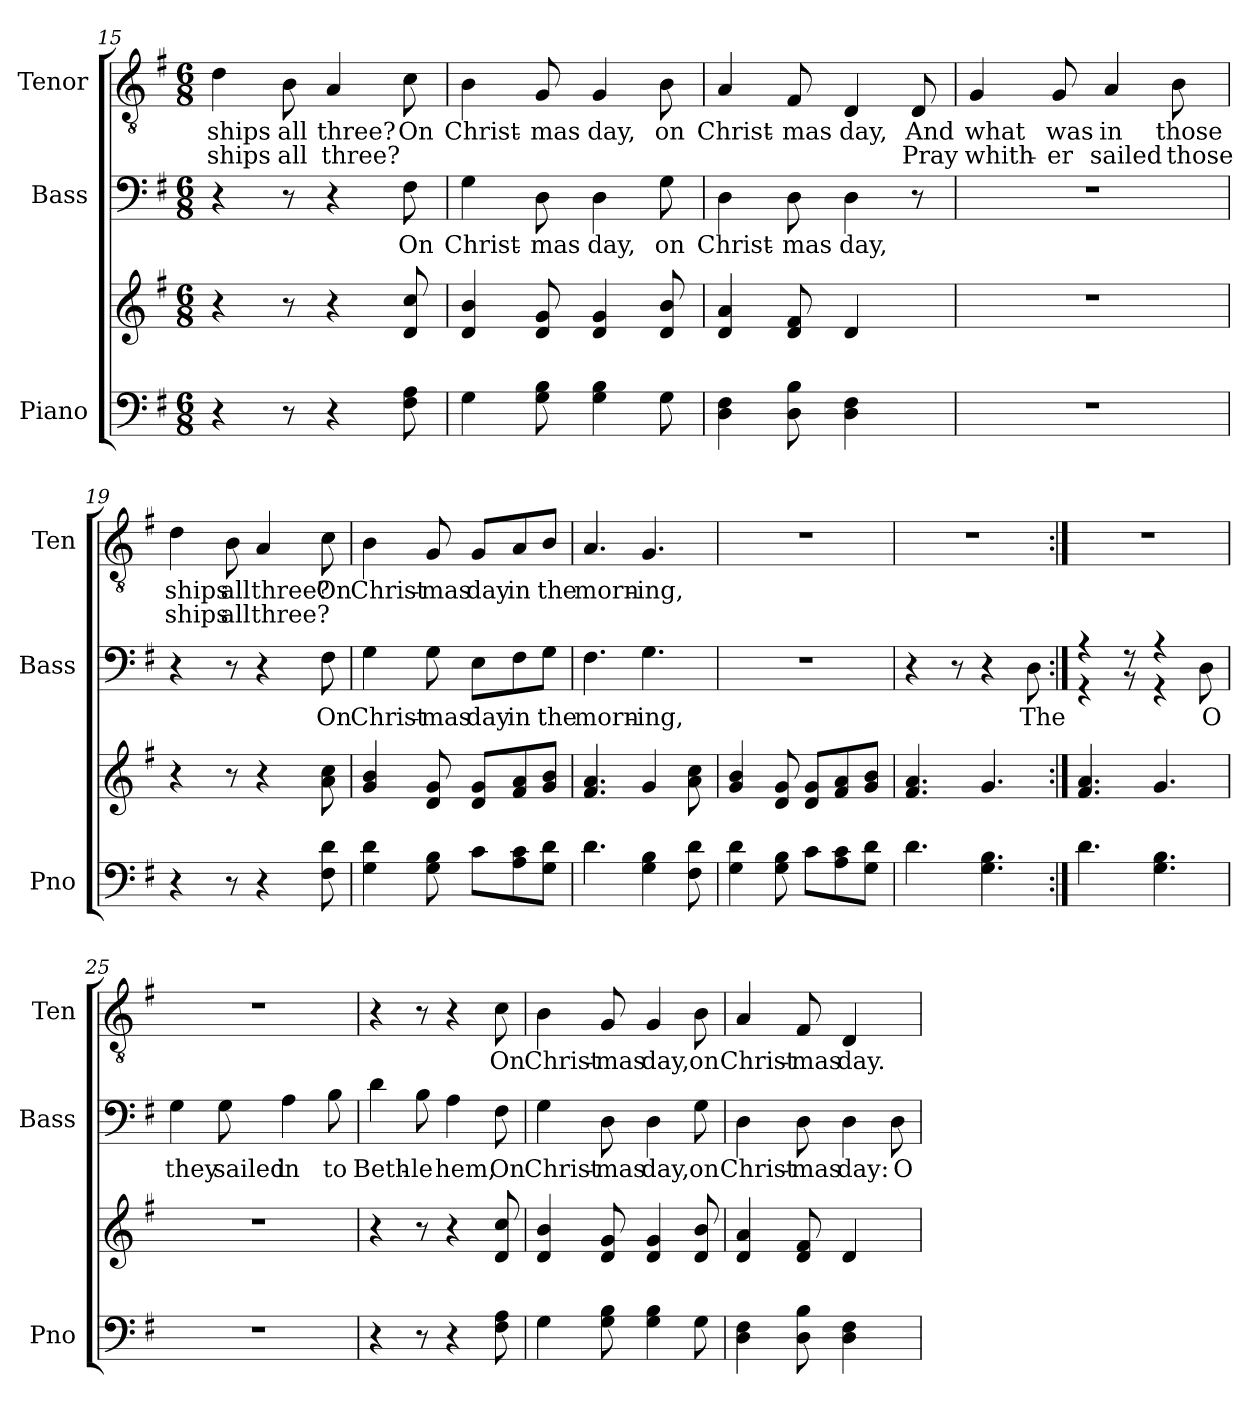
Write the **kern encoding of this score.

**kern	**kern	**kern	**text	**kern	**text	**text
*part3	*part3	*part2	*part2	*part1	*part1	*part1
*staff4	*staff3	*staff2	*staff2	*staff1	*staff1	*staff1
*I"Piano	*	*I"Bass	*	*I"Tenor	*	*
*I'Pno	*	*I'Bass	*	*I'Ten	*	*
*clefF4	*clefG2	*clefF4	*	*clefGv2	*	*
*k[f#]	*k[f#]	*k[f#]	*	*k[f#]	*	*
*G:	*G:	*G:	*	*G:	*	*
*M6/8	*M6/8	*M6/8	*	*M6/8	*	*
=15	=15	=15	=15	=15	=15	=15
4r	4r	4r	.	4d	ships	ships
8r	8r	8r	.	8B	all	all
4r	4r	4r	.	4A	three?	three?
8F# 8A	8d 8cc	8F#	On	8c	On	.
=16	=16	=16	=16	=16	=16	=16
4G	4d 4b	4G	Christ-	4B	Christ-	.
8G 8B	8d 8g	8D	-mas	8G	-mas	.
4G 4B	4d 4g	4D	day,	4G	day,	.
8G	8d 8b	8G	on	8B	on	.
=17	=17	=17	=17	=17	=17	=17
4D 4F#	4d 4a	4D	Christ-	4A	Christ-	.
8D 8B	8d 8f#	8D	-mas	8F#	-mas	.
4D 4F#	4d	4D	day,	4D	day,	.
8ryy	8ryy	8r	.	8D	And	Pray
=18	=18	=18	=18	=18	=18	=18
!LO:N:vis=1	!LO:N:vis=1	!LO:N:vis=1	!	!	!	!
2.r	2.r	2.r	.	4G	what	whith-
.	.	.	.	8G	was	-er
.	.	.	.	4A	in	sailed
.	.	.	.	8B	those	those
=19	=19	=19	=19	=19	=19	=19
4r	4r	4r	.	4d	ships	ships
8r	8r	8r	.	8B	all	all
4r	4r	4r	.	4A	three?	three?
8F# 8d	8a 8cc	8F#	On	8c	On	.
=20	=20	=20	=20	=20	=20	=20
4G 4d	4g 4b	4G	Christ-	4B	Christ-	.
8G 8B	8d 8g	8G	-mas	8G	-mas	.
8c\L	8d/ 8g/L	8E\L	day	8G/L	day	.
8A\ 8c\	8f#/ 8a/	8F#\	in	8A/	in	.
8G\ 8d\J	8g/ 8b/J	8G\J	the	8B/J	the	.
=21	=21	=21	=21	=21	=21	=21
4.d	4.f# 4.a	4.F#	morn-	4.A	morn-	.
4G 4B	4g	4.G	-ing,	4.G	-ing,	.
8F# 8d	8a 8cc	.	.	.	.	.
=22	=22	=22	=22	=22	=22	=22
!	!	!LO:N:vis=1	!	!LO:N:vis=1	!	!
4G 4d	4g 4b	2.r	.	2.r	.	.
8G 8B	8d 8g	.	.	.	.	.
8c\L	8d/ 8g/L	.	.	.	.	.
8A\ 8c\	8f#/ 8a/	.	.	.	.	.
8G\ 8d\J	8g/ 8b/J	.	.	.	.	.
=23	=23	=23	=23	=23	=23	=23
!	!	!	!	!LO:N:vis=1	!	!
4.d	4.f# 4.a	4r	.	2.r	.	.
.	.	8r	.	.	.	.
4.G 4.B	4.g	4r	.	.	.	.
.	.	8D	The	.	.	.
=24:|!	=24:|!	=24:|!	=24:|!	=24:|!	=24:|!	=24:|!
*	*	*^	*	*	*	*
!	!	!	!	!	!LO:N:vis=1	!	!
4.d	4.f# 4.a	4r	4r	.	2.r	.	.
.	.	8r	8r	.	.	.	.
4.G 4.B	4.g	4r	4r	.	.	.	.
.	.	8ryy	8D	O	.	.	.
=25	=25	=25	=25	=25	=25	=25	=25
!LO:N:vis=1	!LO:N:vis=1	!	!	!	!LO:N:vis=1	!	!
*	*	*v	*v	*	*	*	*
2.r	2.r	4G	they	2.r	.	.
.	.	8G	sailed	.	.	.
.	.	4A	in	.	.	.
.	.	8B	to	.	.	.
=26	=26	=26	=26	=26	=26	=26
4r	4r	4d	Beth-	4r	.	.
8r	8r	8B	-le	8r	.	.
4r	4r	4A	hem,	4r	.	.
8F# 8A	8d 8cc	8F#	On	8c	On	.
=27	=27	=27	=27	=27	=27	=27
4G	4d 4b	4G	Christ-	4B	Christ-	.
8G 8B	8d 8g	8D	-mas	8G	-mas	.
4G 4B	4d 4g	4D	day,	4G	day,	.
8G	8d 8b	8G	on	8B	on	.
=28	=28	=28	=28	=28	=28	=28
4D 4F#	4d 4a	4D	Christ-	4A	Christ-	.
8D 8B	8d 8f#	8D	-mas	8F#	-mas	.
4D 4F#	4d	4D	day:	4D	day.	.
8ryy	8ryy	8D	O	8ryy	.	.
=	=	=	=	=	=	=
*-	*-	*-	*-	*-	*-	*-
